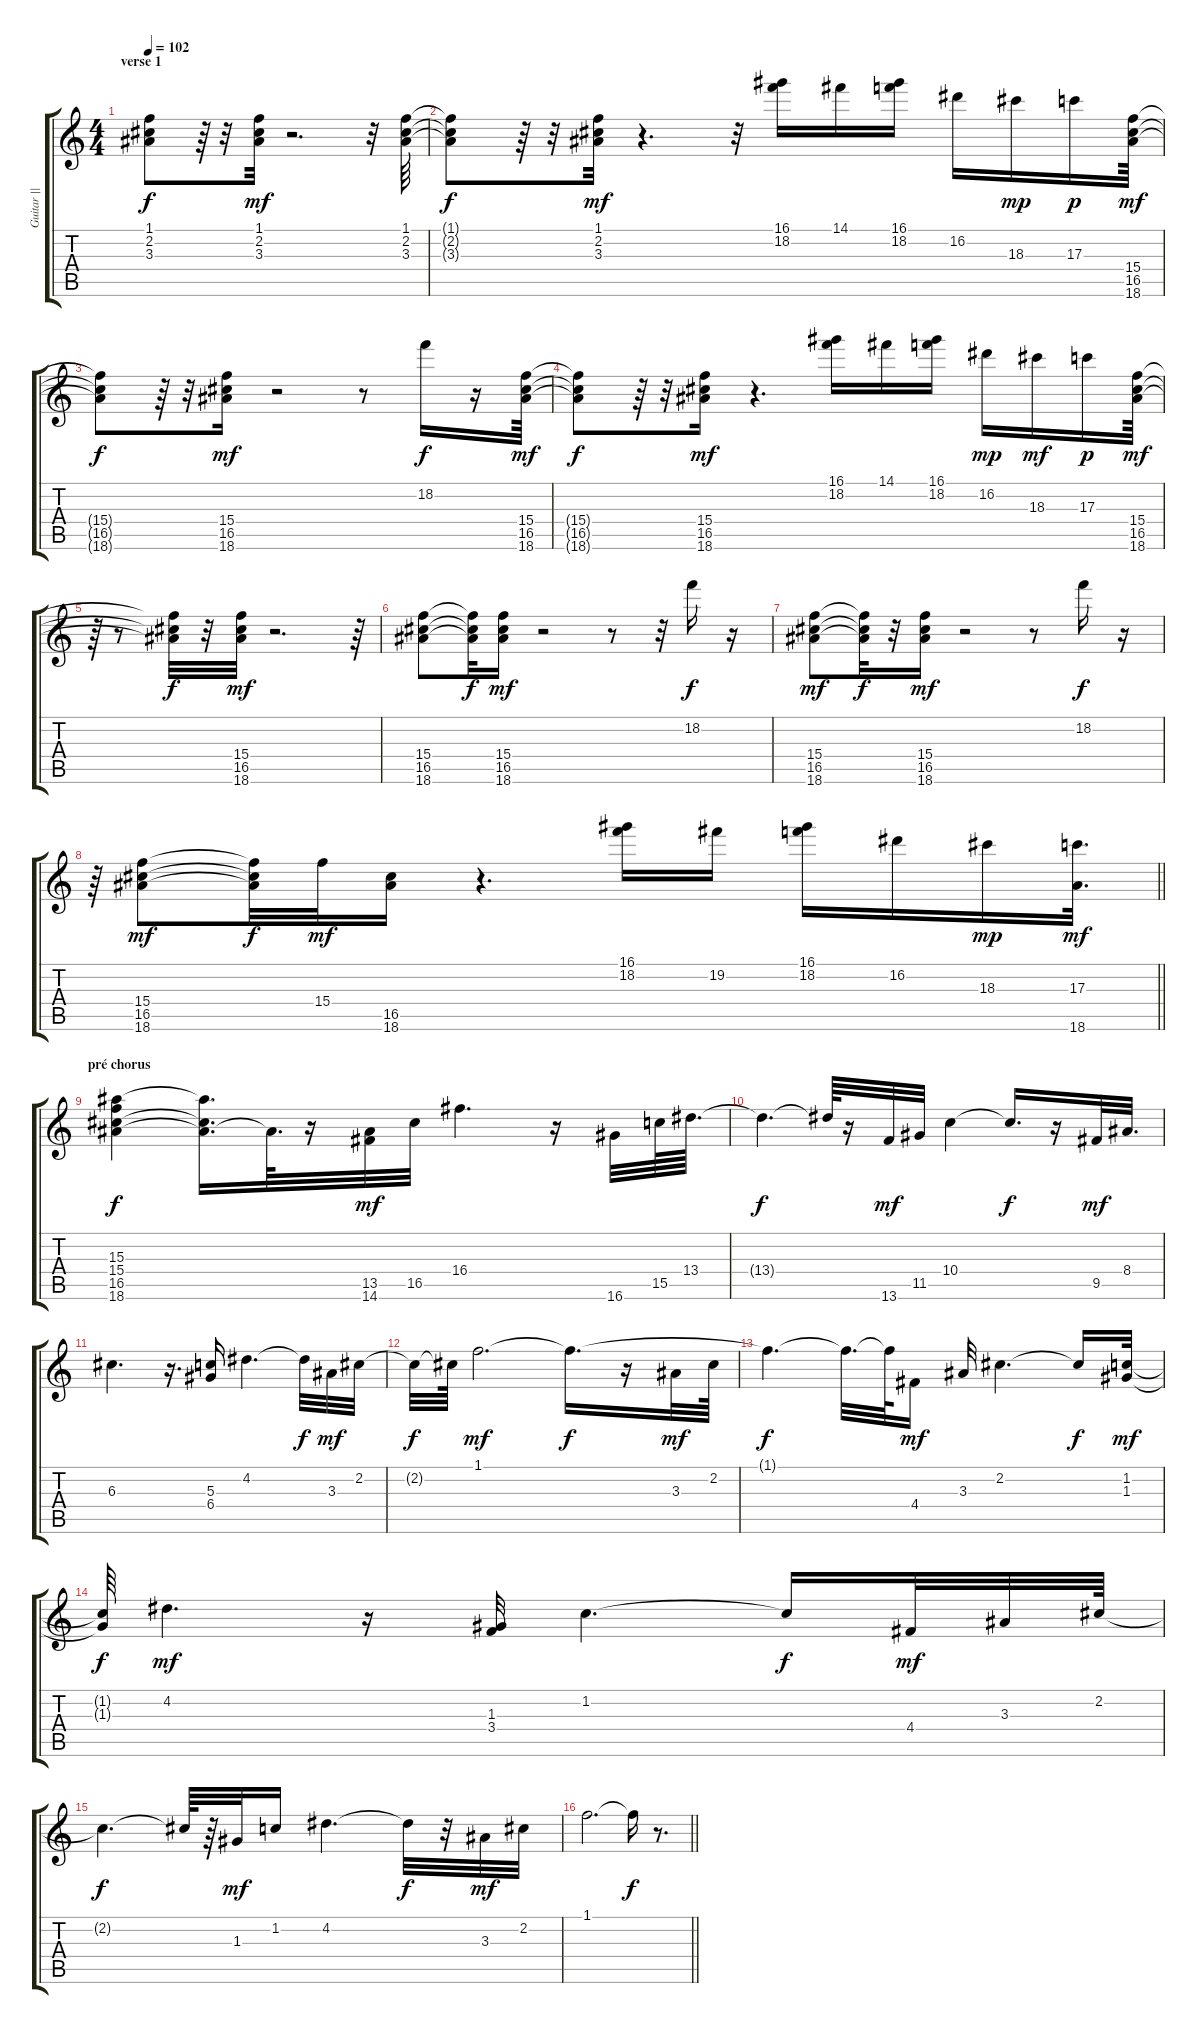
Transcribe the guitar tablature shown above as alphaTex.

\track ("Guitar ||" "Guitar ||") {instrument acousticguitarsteel}
\staff {score tabs}
\tuning (E4 B3 G3 D3 A2 E2) {hide}
\ts (4 4)
\section ("" "verse 1")
\tempo 102
\clef g2
\ks c
(1.1{t} 2.2{t} 3.3{t}).8{dy f} r.64 r.32 (1.1 2.2 3.3).32{dy mf} r.2{d} r.32 (1.1 2.2 3.3).64 |
(1.1{t} 2.2{t} 3.3{t}).8{dy f} r.64 r.32 (1.1 2.2 3.3).32{dy mf} r.4{d} r.32 (16.1 18.2).16 14.1.16 (16.1 18.2).16 16.2.16 18.3.16{dy mp} 17.3.16{dy p} (15.4 16.5 18.6).64{dy mf} |
(15.4{t} 16.5{t} 18.6{t}).8{dy f} r.64 r.32 (15.4 16.5 18.6).16{dy mf} r.2 r.8 18.2.16{dy f} r.16 (15.4 16.5 18.6).64{dy mf} |
(15.4{t} 16.5{t} 18.6{t}).8{dy f} r.64 r.32 (15.4 16.5 18.6).16{dy mf} r.4{d} (16.1 18.2).16 14.1.16 (16.1 18.2).16 16.2.16{dy mp} 18.3.16{dy mf} 17.3.16{dy p} (15.4 16.5 18.6).64{dy mf} |
r.64 r.8 (15.4{t} 16.5{t} 18.6{t}).32{dy f} r.32 (15.4 16.5 18.6).32{dy mf} r.2{d} r.64 |
(15.4 16.5 18.6).8 (15.4{t} 16.5{t} 18.6{t}).32{dy f} (15.4 16.5 18.6).16{dy mf} r.2 r.8 r.32 18.2.16{dy f} r.16 |
(15.4 16.5 18.6).8{dy mf} (15.4{t} 16.5{t} 18.6{t}).32{dy f} r.32 (15.4 16.5 18.6).16{dy mf} r.2 r.8 18.2.16{dy f} r.16 |
\barLineRight lightlight
r.64 (15.4 16.5 18.6).8{dy mf} (15.4{t} 16.5{t} 18.6{t}).32{dy f} 15.4.32{dy mf} (16.5 18.6).16 r.4{d} (16.1 18.2).16 19.2.16 (16.1 18.2).16 16.2.16 18.3.16{dy mp} (17.3 18.6).32{d dy mf} |
\section ("" "pré chorus")
(15.3 15.4 16.5 18.6).4{dy f} (15.3{t} 16.5{t} 18.6{t}).16{d} 18.6{t}.64{d} r.16 (13.5 14.6).32{dy mf} 16.5.32 16.4.4{d} r.16 16.6.32 15.5.64 13.4.64{d} |
13.4{t}.4{d dy f} 13.4{t}.64 r.16 13.6.32{dy mf} 11.5.32 10.4.4 10.4{t}.16{d dy f} r.16 9.5.32{dy mf} 8.4.32{d} |
6.3.4{d} r.16{d} (5.3 6.4).16 4.2.4{d} 4.2{t}.32{dy f} 3.3.32{dy mf} 2.2.32 |
2.2{t}.32{dy f} 2.2{t}.64 1.1.2{d dy mf} 1.1{t}.16{d dy f} r.16 3.3.32{dy mf} 2.2.64 |
1.1{t}.4{d dy f} 1.1{t}.32{d} 1.1{t}.64 4.4.16{dy mf} 3.3.32 2.2.4{d} 2.2{t}.16{dy f} (1.2 1.3).32{dy mf} |
(1.2{t} 1.3{t}).64{dy f} 4.2.4{d dy mf} r.16 (1.3 3.4).32 1.2.4{d} 1.2{t}.16{dy f} 4.4.32{dy mf} 3.3.32 2.2.64 |
2.2{t}.4{d dy f} 2.2{t}.64 r.64 1.3.32{dy mf} 1.2.16 4.2.4{d} 4.2{t}.32{dy f} r.32 3.3.32{dy mf} 2.2.32 |
\barLineRight lightlight
1.1.2{d} 1.1{t}.16{dy f} r.8{d}
